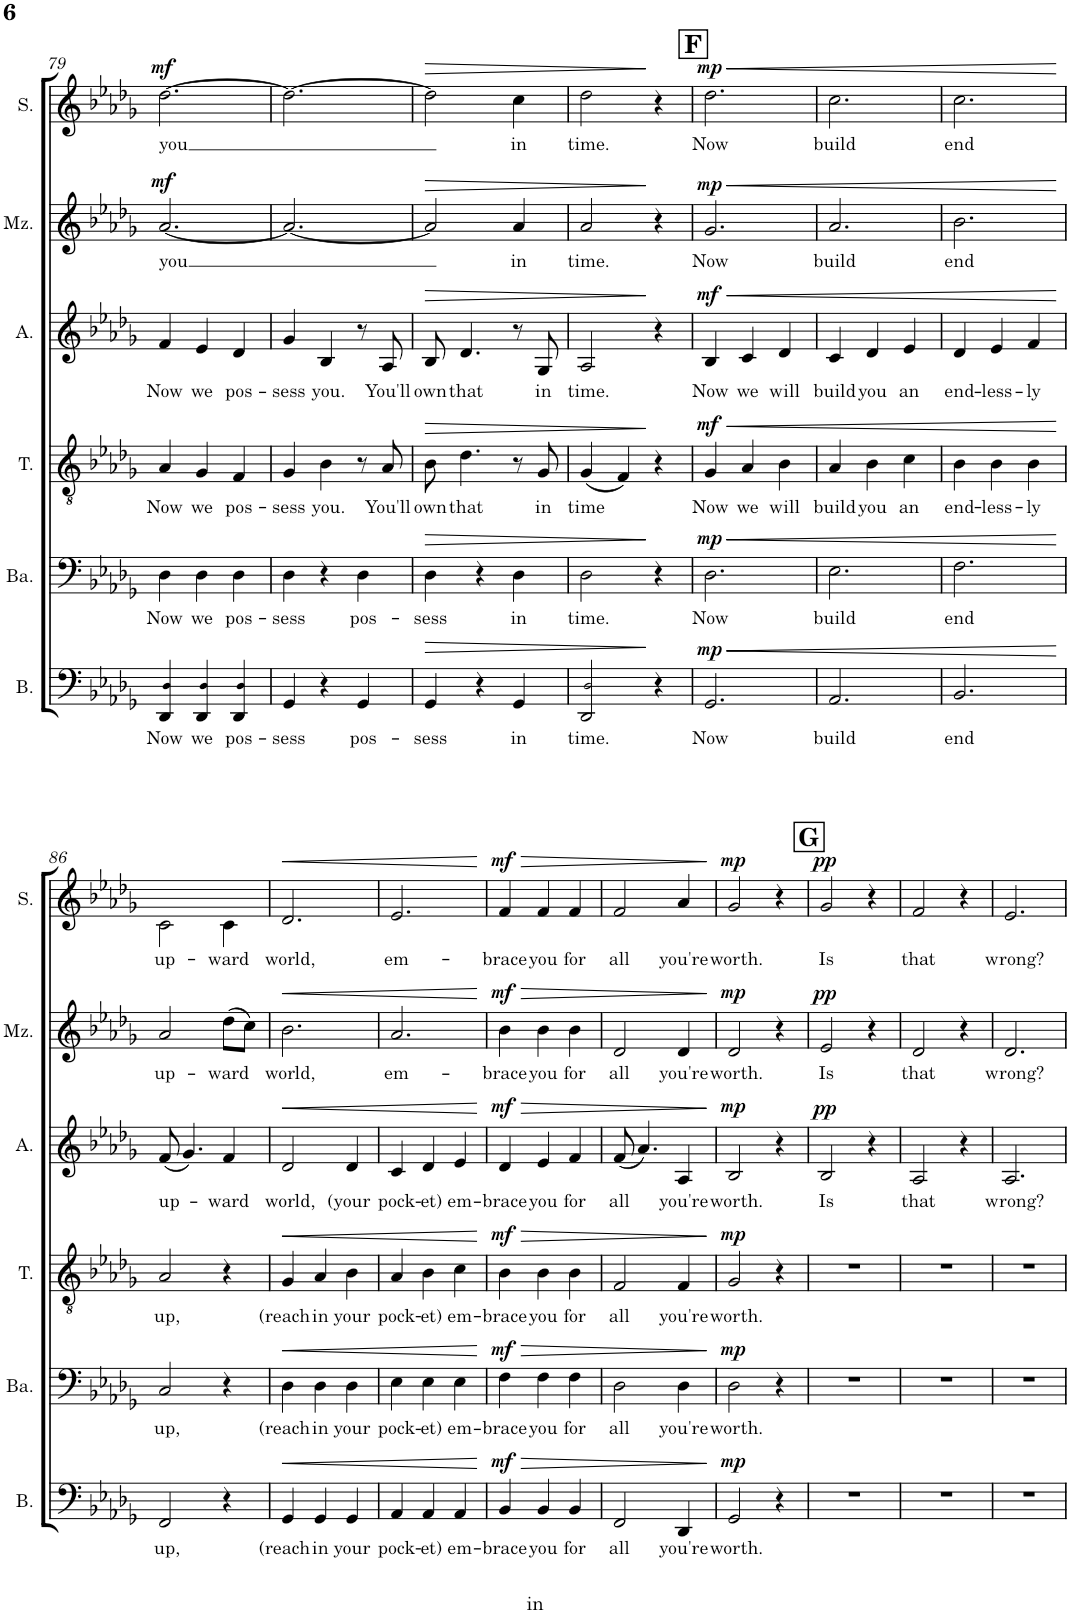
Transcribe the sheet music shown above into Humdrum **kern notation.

**kern	**text	**dynam	**kern	**text	**dynam	**kern	**text	**dynam	**kern	**text	**dynam	**kern	**text	**dynam	**kern	**text	**dynam
*part6	*part6	*part6	*part5	*part5	*part5	*part4	*part4	*part4	*part3	*part3	*part3	*part2	*part2	*part2	*part1	*part1	*part1
*staff6	*staff6	*staff6	*staff5	*staff5	*staff5	*staff4	*staff4	*staff4	*staff3	*staff3	*staff3	*staff2	*staff2	*staff2	*staff1	*staff1	*staff1
*I"Bass	*	*	*I"Baritone	*	*	*I"Tenor	*	*	*I"Alto	*	*	*I"Mezzo-soprano	*	*	*I"Soprano	*	*
*I'B.	*	*	*I'Ba.	*	*	*I'T.	*	*	*I'A.	*	*	*I'Mz.	*	*	*I'S.	*	*
!!LO:PB:g=z
*clefF4	*	*	*clefF4	*	*	*clefGv2	*	*	*clefG2	*	*	*clefG2	*	*	*clefG2	*	*
*k[b-e-a-d-g-]	*	*	*k[b-e-a-d-g-]	*	*	*k[b-e-a-d-g-]	*	*	*k[b-e-a-d-g-]	*	*	*k[b-e-a-d-g-]	*	*	*k[b-e-a-d-g-]	*	*
*M3/4	*	*	*M3/4	*	*	*M3/4	*	*	*M3/4	*	*	*M3/4	*	*	*M3/4	*	*
=79	=79	=79	=79	=79	=79	=79	=79	=79	=79	=79	=79	=79	=79	=79	=79	=79	=79
!	!LO:LY:b	!	!	!LO:LY:b	!	!	!LO:LY:b	!	!	!LO:LY:b	!	!	!LO:LY:b	!LO:DY:a	!	!LO:LY:b	!LO:DY:a
4DD-/ 4D-!/	Now	.	4D-\	Now	.	4A-/	Now	.	4f/	Now	.	[2.a-/	you	mf	[2.dd-\	you	mf
!	!LO:LY:b	!	!	!LO:LY:b	!	!	!LO:LY:b	!	!	!LO:LY:b	!	!	!	!	!	!	!
4DD-/ 4D-!/	we	.	4D-\	we	.	4G-/	we	.	4e-/	we	.	.	.	.	.	.	.
!	!LO:LY:b	!	!	!LO:LY:b	!	!	!LO:LY:b	!	!	!LO:LY:b	!	!	!	!	!	!	!
4DD-/ 4D-!/	pos-	.	4D-\	pos-	.	4F/	pos-	.	4d-/	pos-	.	.	.	.	.	.	.
=80	=80	=80	=80	=80	=80	=80	=80	=80	=80	=80	=80	=80	=80	=80	=80	=80	=80
!	!LO:LY:b	!	!	!LO:LY:b	!	!	!LO:LY:b	!	!	!LO:LY:b	!	!	!	!	!	!	!
4GG-/	-sess	.	4D-\	-sess	.	4G-/	-sess	.	4g-/	-sess	.	2.a-/_	.	.	2.dd-\_	.	.
!	!	!	!	!	!	!	!LO:LY:b	!	!	!LO:LY:b	!	!	!	!	!	!	!
4r	.	.	4r	.	.	4B-\	you.	.	4B-/	you.	.	.	.	.	.	.	.
!	!LO:LY:b	!	!	!LO:LY:b	!	!	!	!	!	!	!	!	!	!	!	!	!
4GG-/	pos-	.	4D-\	pos-	.	8r	.	.	8r	.	.	.	.	.	.	.	.
!	!	!	!	!	!	!	!LO:LY:b	!	!	!LO:LY:b	!	!	!	!	!	!	!
.	.	.	.	.	.	8A-/	You'll	.	8A-/	You'll	.	.	.	.	.	.	.
=81	=81	=81	=81	=81	=81	=81	=81	=81	=81	=81	=81	=81	=81	=81	=81	=81	=81
!	!LO:LY:b	!LO:HP:b	!	!LO:LY:b	!LO:HP:b	!	!LO:LY:b	!LO:HP:b	!	!LO:LY:b	!LO:HP:b	!	!	!LO:HP:b	!	!	!LO:HP:b
4GG-/	-sess	>	4D-\	-sess	>	8B-\	own	>	8B-/	own	>	2a-/]	.	>	2dd-\]	.	>
!	!	!	!	!	!	!	!LO:LY:b	!	!	!LO:LY:b	!	!	!	!	!	!	!
.	.	.	.	.	.	4.d-\	that	.	4.d-/	that	.	.	.	.	.	.	.
4r	.	.	4r	.	.	.	.	.	.	.	.	.	.	.	.	.	.
!	!LO:LY:b	!	!	!LO:LY:b	!	!	!	!	!	!	!	!	!LO:LY:b	!	!	!LO:LY:b	!
4GG-/	in	.	4D-\	in	.	8r	.	.	8r	.	.	4a-/	in	.	4cc\	in	.
!	!	!	!	!	!	!	!LO:LY:b	!	!	!LO:LY:b	!	!	!	!	!	!	!
.	.	.	.	.	.	8G-/	in	.	8G-/	in	.	.	.	.	.	.	.
=82	=82	=82	=82	=82	=82	=82	=82	=82	=82	=82	=82	=82	=82	=82	=82	=82	=82
!	!LO:LY:b	!	!	!LO:LY:b	!	!	!LO:LY:b	!	!	!LO:LY:b	!	!	!LO:LY:b	!	!	!LO:LY:b	!
2DD-/ 2D-!/	time.	.	2D-\	time.	.	(4G-/	time	.	2A-/	time.	.	2a-/	time.	.	2dd-\	time.	.
.	.	.	.	.	.	4F/)	.	.	.	.	.	.	.	.	.	.	.
4r	.	]	4r	.	]	4r	.	]	4r	.	]	4r	.	]	4r	.	]
!!LO:REH:place=s1:a:B:cj:fs=14:t=F
=83	=83	=83	=83	=83	=83	=83	=83	=83	=83	=83	=83	=83	=83	=83	=83	=83	=83
!	!LO:LY:b	!LO:HP:b	!	!LO:LY:b	!LO:HP:b	!	!LO:LY:b	!LO:HP:b	!	!LO:LY:b	!LO:HP:b	!	!LO:LY:b	!LO:HP:b	!	!LO:LY:b	!LO:HP:b
!	!	!LO:DY:n=1:a	!	!	!LO:DY:n=1:a	!	!	!LO:DY:n=1:a	!	!	!LO:DY:n=1:a	!	!	!LO:DY:n=1:a	!	!	!LO:DY:n=1:a
2.GG-/	Now	< mp	2.D-\	Now	< mp	4G-/	Now	< mf	4B-/	Now	< mf	2.g-/	Now	< mp	2.dd-\	Now	< mp
!	!	!	!	!	!	!	!LO:LY:b	!	!	!LO:LY:b	!	!	!	!	!	!	!
.	.	.	.	.	.	4A-/	we	.	4c/	we	.	.	.	.	.	.	.
!	!	!	!	!	!	!	!LO:LY:b	!	!	!LO:LY:b	!	!	!	!	!	!	!
.	.	.	.	.	.	4B-\	will	.	4d-/	will	.	.	.	.	.	.	.
=84	=84	=84	=84	=84	=84	=84	=84	=84	=84	=84	=84	=84	=84	=84	=84	=84	=84
!	!LO:LY:b	!	!	!LO:LY:b	!	!	!LO:LY:b	!	!	!LO:LY:b	!	!	!LO:LY:b	!	!	!LO:LY:b	!
2.AA-/	build	.	2.E-\	build	.	4A-/	build	.	4c/	build	.	2.a-/	build	.	2.cc\	build	.
!	!	!	!	!	!	!	!LO:LY:b	!	!	!LO:LY:b	!	!	!	!	!	!	!
.	.	.	.	.	.	4B-\	you	.	4d-/	you	.	.	.	.	.	.	.
!	!	!	!	!	!	!	!LO:LY:b	!	!	!LO:LY:b	!	!	!	!	!	!	!
.	.	.	.	.	.	4c\	an	.	4e-/	an	.	.	.	.	.	.	.
=85	=85	=85	=85	=85	=85	=85	=85	=85	=85	=85	=85	=85	=85	=85	=85	=85	=85
!	!LO:LY:b	!	!	!LO:LY:b	!	!	!LO:LY:b	!	!	!LO:LY:b	!	!	!LO:LY:b	!	!	!LO:LY:b	!
2.BB-/	end	.	2.F\	end	.	4B-\	end-	.	4d-/	end-	.	2.b-\	end	.	2.cc\	end	.
!	!	!	!	!	!	!	!LO:LY:b	!	!	!LO:LY:b	!	!	!	!	!	!	!
.	.	.	.	.	.	4B-\	-less-	.	4e-/	-less-	.	.	.	.	.	.	.
!	!	!	!	!	!	!	!LO:LY:b	!	!	!LO:LY:b	!	!	!	!	!	!	!
.	.	.	.	.	.	4B-\	-ly	.	4f/	-ly	.	.	.	.	.	.	.
.	.	[	.	.	[	.	.	[	.	.	[	.	.	[	.	.	[
!!LO:LB:g=z
=86	=86	=86	=86	=86	=86	=86	=86	=86	=86	=86	=86	=86	=86	=86	=86	=86	=86
!	!LO:LY:b	!	!	!LO:LY:b	!	!	!LO:LY:b	!	!	!LO:LY:b	!	!	!LO:LY:b	!	!	!LO:LY:b	!
2FF/	up,	.	2C/	up,	.	2A-/	up,	.	(8f/	up-	.	2a-/	up-	.	2c\	up-	.
.	.	.	.	.	.	.	.	.	4.g-/)	.	.	.	.	.	.	.	.
!	!	!	!	!	!	!	!	!	!	!LO:LY:b	!	!	!LO:LY:b	!	!	!LO:LY:b	!
4r	.	.	4r	.	.	4r	.	.	4f/	-ward	.	(8dd-\L	-ward	.	4c\	-ward	.
.	.	.	.	.	.	.	.	.	.	.	.	8cc\J)	.	.	.	.	.
=87	=87	=87	=87	=87	=87	=87	=87	=87	=87	=87	=87	=87	=87	=87	=87	=87	=87
!	!LO:LY:b	!LO:HP:b	!	!LO:LY:b	!LO:HP:b	!	!LO:LY:b	!LO:HP:b	!	!LO:LY:b	!LO:HP:b	!	!LO:LY:b	!LO:HP:b	!	!LO:LY:b	!LO:HP:b
4GG-/	(reach	<	4D-\	(reach	<	4G-/	(reach	<	2d-/	world,	<	2.b-\	world,	<	2.d-/	world,	<
!	!LO:LY:b	!	!	!LO:LY:b	!	!	!LO:LY:b	!	!	!	!	!	!	!	!	!	!
4GG-/	in	.	4D-\	in	.	4A-/	in	.	.	.	.	.	.	.	.	.	.
!	!LO:LY:b	!	!	!LO:LY:b	!	!	!LO:LY:b	!	!	!LO:LY:b	!	!	!	!	!	!	!
4GG-/	your	.	4D-\	your	.	4B-\	your	.	4d-/	(your	.	.	.	.	.	.	.
=88	=88	=88	=88	=88	=88	=88	=88	=88	=88	=88	=88	=88	=88	=88	=88	=88	=88
!	!LO:LY:b	!	!	!LO:LY:b	!	!	!LO:LY:b	!	!	!LO:LY:b	!	!	!LO:LY:b	!	!	!LO:LY:b	!
4AA-/	pock-	.	4E-\	pock-	.	4A-/	pock-	.	4c/	pock-	.	2.a-/	em-	.	2.e-/	em-	.
!	!LO:LY:b	!	!	!LO:LY:b	!	!	!LO:LY:b	!	!	!LO:LY:b	!	!	!	!	!	!	!
4AA-/	-et)	.	4E-\	-et)	.	4B-\	-et)	.	4d-/	-et)	.	.	.	.	.	.	.
!	!LO:LY:b	!	!	!LO:LY:b	!	!	!LO:LY:b	!	!	!LO:LY:b	!	!	!	!	!	!	!
4AA-/	em-	.	4E-\	em-	.	4c\	em-	.	4e-/	em-	.	.	.	.	.	.	.
.	.	[	.	.	[	.	.	[	.	.	[	.	.	[	.	.	[
=89	=89	=89	=89	=89	=89	=89	=89	=89	=89	=89	=89	=89	=89	=89	=89	=89	=89
!	!LO:LY:b	!LO:HP:b	!	!LO:LY:b	!LO:HP:b	!	!LO:LY:b	!LO:HP:b	!	!LO:LY:b	!LO:HP:b	!	!LO:LY:b	!LO:HP:b	!	!LO:LY:b	!LO:HP:b
!	!	!LO:DY:n=1:a	!	!	!LO:DY:n=1:a	!	!	!LO:DY:n=1:a	!	!	!LO:DY:n=1:a	!	!	!LO:DY:n=1:a	!	!	!LO:DY:n=1:a
4BB-/	-brace	> mf	4F\	-brace	> mf	4B-\	-brace	> mf	4d-/	-brace	> mf	4b-\	-brace	> mf	4f/	-brace	> mf
!	!LO:LY:b	!	!	!LO:LY:b	!	!	!LO:LY:b	!	!	!LO:LY:b	!	!	!LO:LY:b	!	!	!LO:LY:b	!
4BB-/	you	.	4F\	you	.	4B-\	you	.	4e-/	you	.	4b-\	you	.	4f/	you	.
!	!LO:LY:b	!	!	!LO:LY:b	!	!	!LO:LY:b	!	!	!LO:LY:b	!	!	!LO:LY:b	!	!	!LO:LY:b	!
4BB-/	for	.	4F\	for	.	4B-\	for	.	4f/	for	.	4b-\	for	.	4f/	for	.
=90	=90	=90	=90	=90	=90	=90	=90	=90	=90	=90	=90	=90	=90	=90	=90	=90	=90
!	!LO:LY:b	!	!	!LO:LY:b	!	!	!LO:LY:b	!	!	!LO:LY:b	!	!	!LO:LY:b	!	!	!LO:LY:b	!
2FF/	all	.	2D-\	all	.	2F/	all	.	(8f/	all	.	2d-/	all	.	2f/	all	.
.	.	.	.	.	.	.	.	.	4.a-/)	.	.	.	.	.	.	.	.
!	!LO:LY:b	!	!	!LO:LY:b	!	!	!LO:LY:b	!	!	!LO:LY:b	!	!	!LO:LY:b	!	!	!LO:LY:b	!
4DD-/	you're	.	4D-\	you're	.	4F/	you're	.	4A-/	you're	.	4d-/	you're	.	4a-/	you're	.
.	.	]	.	.	]	.	.	]	.	.	]	.	.	]	.	.	]
=91	=91	=91	=91	=91	=91	=91	=91	=91	=91	=91	=91	=91	=91	=91	=91	=91	=91
!	!LO:LY:b	!LO:DY:a	!	!LO:LY:b	!LO:DY:a	!	!LO:LY:b	!LO:DY:a	!	!LO:LY:b	!LO:DY:a	!	!LO:LY:b	!LO:DY:a	!	!LO:LY:b	!LO:DY:a
2GG-/	worth.	mp	2D-\	worth.	mp	2G-/	worth.	mp	2B-/	worth.	mp	2d-/	worth.	mp	2g-/	worth.	mp
4r	.	.	4r	.	.	4r	.	.	4r	.	.	4r	.	.	4r	.	.
!!LO:REH:place=s1:a:B:cj:fs=14:t=G
=92	=92	=92	=92	=92	=92	=92	=92	=92	=92	=92	=92	=92	=92	=92	=92	=92	=92
!	!	!	!	!	!	!	!	!	!	!LO:LY:b	!LO:DY:a	!	!LO:LY:b	!LO:DY:a	!	!LO:LY:b	!LO:DY:a
2.r	.	.	2.r	.	.	2.r	.	.	2B-/	Is	pp	2e-/	Is	pp	2g-/	Is	pp
.	.	.	.	.	.	.	.	.	4r	.	.	4r	.	.	4r	.	.
=93	=93	=93	=93	=93	=93	=93	=93	=93	=93	=93	=93	=93	=93	=93	=93	=93	=93
!	!	!	!	!	!	!	!	!	!	!LO:LY:b	!	!	!LO:LY:b	!	!	!LO:LY:b	!
2.r	.	.	2.r	.	.	2.r	.	.	2A-/	that	.	2d-/	that	.	2f/	that	.
.	.	.	.	.	.	.	.	.	4r	.	.	4r	.	.	4r	.	.
=94	=94	=94	=94	=94	=94	=94	=94	=94	=94	=94	=94	=94	=94	=94	=94	=94	=94
!	!	!	!	!	!	!	!	!	!	!LO:LY:b	!	!	!LO:LY:b	!	!	!LO:LY:b	!
2.r	.	.	2.r	.	.	2.r	.	.	2.A-/	wrong?	.	2.d-/	wrong?	.	2.e-/	wrong?	.
=	=	=	=	=	=	=	=	=	=	=	=	=	=	=	=	=	=
*-	*-	*-	*-	*-	*-	*-	*-	*-	*-	*-	*-	*-	*-	*-	*-	*-	*-
